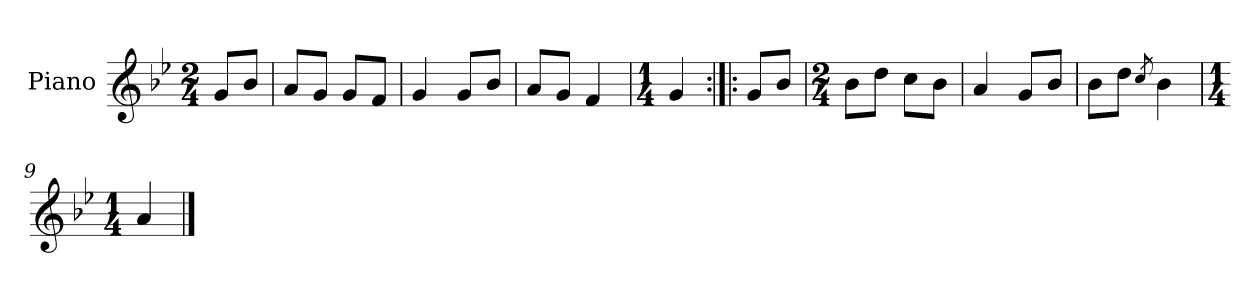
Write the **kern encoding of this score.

**kern
*part1
*staff1
*I"Piano
*I'Pno.
*clefG2
*k[b-e-]
*M2/4
=
8g/L
8b-/J
=1
8a/L
8g/J
8g/L
8f/J
=2
4g/
8g/L
8b-/J
=3
8a/L
8g/J
4f/
=4
*M1/4
4g/
=5:|!|:
8g/L
8b-/J
=6
*M2/4
8b-\L
8dd\J
8cc\L
8b-\J
=7
4a/
8g/L
8b-/J
=8
8b-\L
8dd\J
8qcc/
4b-\
=9
*M1/4
4a/
==
*-
